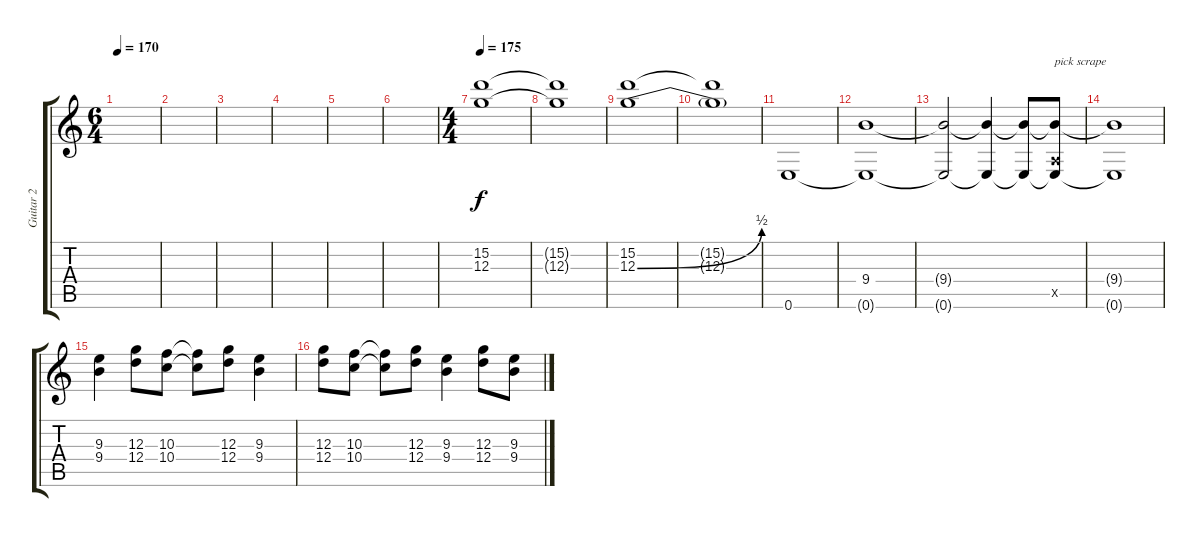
\track ("Guitar 2" "Guitar 2") {instrument distortionguitar}
\staff {score tabs}
\tuning (E4 B3 G3 D3 A2 E2) {hide}
\ts (6 4)
\tempo 170
\clef g2
\ks c
|
|
|
|
|
|
\ts (4 4)
\tempo 175
(15.2 12.3).1{volume 13} |
(15.2{t} 12.3{t}).1 |
(15.2 12.3{be (bend 0 0 60 2)}).1 |
(15.2{t} 12.3{t}).1 |
0.6.1 |
(9.4 0.6{t}).1 |
(9.4{t} 0.6{t}).2 (9.4{t} 0.6{t}).4 (9.4{t} 0.6{t}).8 (9.4{t} 0.5{x} 0.6{t}).8{txt "pick scrape"} |
(9.4{t} 0.6{t}).1 |
(9.3 9.4).4 (12.3 12.4).8 (10.3 10.4).8 (10.3{t} 10.4{t}).8 (12.3 12.4).8 (9.3 9.4).4 |
(12.3 12.4).8 (10.3 10.4).8 (10.3{t} 10.4{t}).8 (12.3 12.4).8 (9.3 9.4).4 (12.3 12.4).8 (9.3 9.4).8
